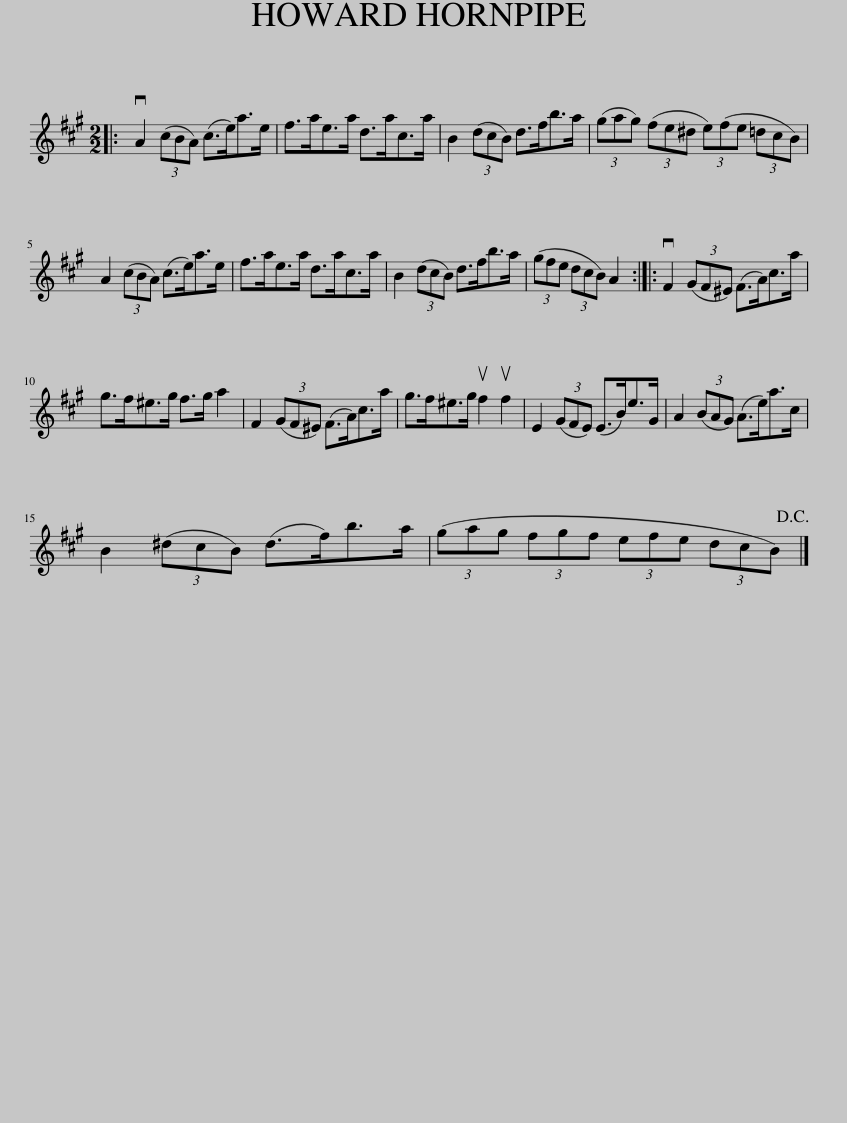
X:1
L:1/8
M:2/2
I:linebreak $
K:A
V:1 treble
V:1
|: vA2 (3(cBA) (c>e)a>e | f>ae>a d>ac>a | B2 (3(dcB) d>fb>a | (3(gag) (3(fe^d (3e)(fe (3=dcB) |$ A2 (3(cBA) (c>e)a>e | %5
 f>ae>a d>ac>a | B2 (3(dcB) d>fb>a | (3(gfe (3dcB) A2 :: vF2 (3(GF^E) (F>A)c>a |$ g>f^e>g f>g a2 | %10
 F2 (3(GF^E) (F>A)c>a | g>f^e>g uf2 uf2 | E2 (3(GFE) (E>B)e>G | A2 (3(BAG) (A>e)a>c |$ B2 (3(^dcB) (d>f)b>a | %15
 (3(gag (3fgf (3efe (3dcB)!D.C.! |] %16
